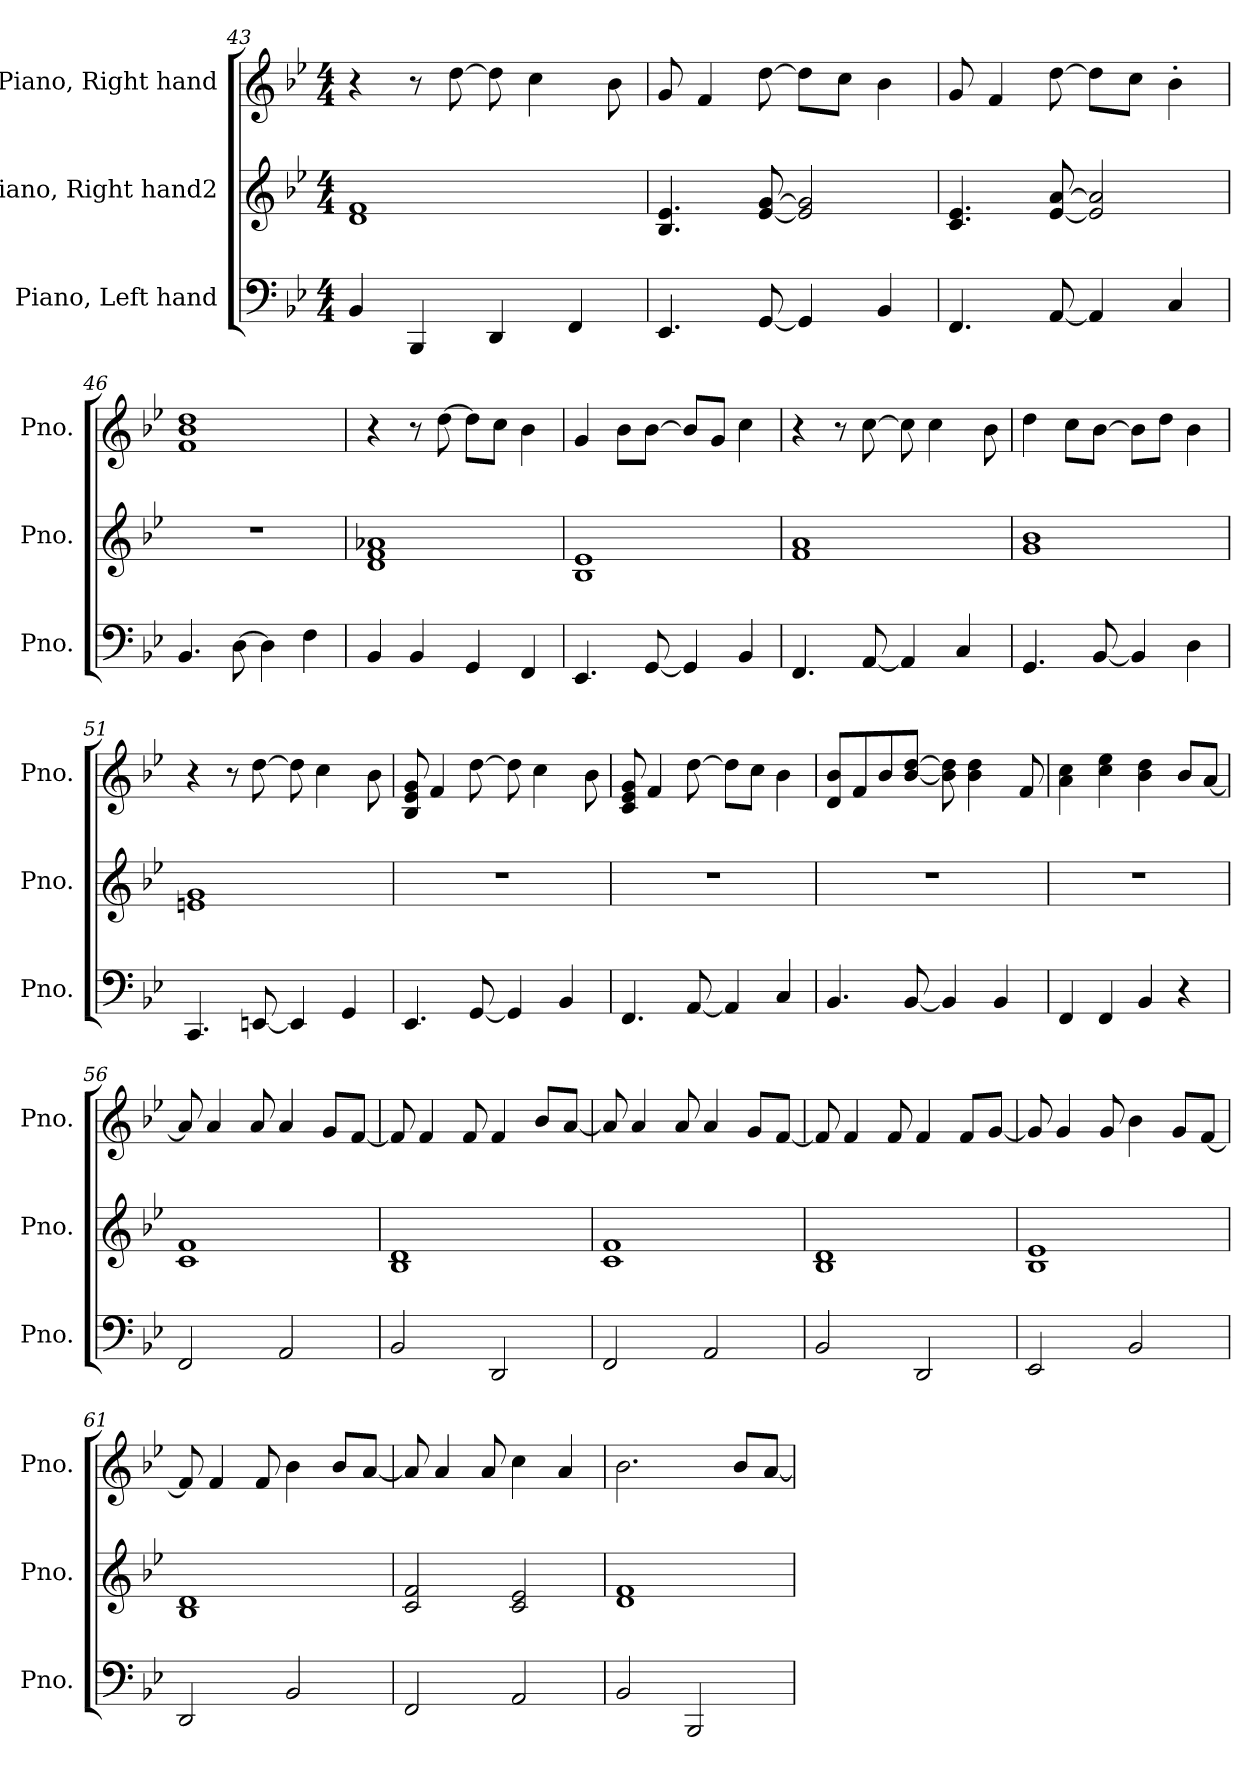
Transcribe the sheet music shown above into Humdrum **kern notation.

**kern	**kern	**kern
*part3	*part2	*part1
*staff3	*staff2	*staff1
*I"Piano, Left hand	*I"Piano, Right hand2	*I"Piano, Right hand
*I'Pno.	*I'Pno.	*I'Pno.
*clefF4	*clefG2	*clefG2
*k[b-e-]	*k[b-e-]	*k[b-e-]
*M4/4	*M4/4	*M4/4
=43	=43	=43
4BB-/	1d 1f	4r
4BBB-/	.	8r
.	.	[8dd\
4DD/	.	8dd\]
.	.	4cc\
4FF/	.	.
.	.	8b-\
=44	=44	=44
4.EE-/	4.B-/ 4.e-/	8g/
.	.	4f/
[8GG/	[8e-/ [8g/	[8dd\
4GG/]	2e-/] 2g/]	8dd\L]
.	.	8cc\J
4BB-/	.	4b-\
!!LO:PB:g=z
=45	=45	=45
4.FF/	4.c/ 4.e-/	8g/
.	.	4f/
[8AA/	[8e-/ [8a/	[8dd\
4AA/]	2e-/] 2a/]	8dd\L]
.	.	8cc\J
4C/	.	4b-'\
=46	=46	=46
4.BB-/	1r	1f 1b- 1dd
[8D\	.	.
4D\]	.	.
4F\	.	.
=47	=47	=47
4BB-/	1d 1f 1a-X	4r
4BB-/	.	8r
.	.	[8dd\
4GG/	.	8dd\L]
.	.	8cc\J
4FF/	.	4b-\
=48	=48	=48
4.EE-/	1B- 1e-	4g/
.	.	8b-\L
[8GG/	.	[8b-\J
4GG/]	.	8b-/L]
.	.	8g/J
4BB-/	.	4cc\
=49	=49	=49
4.FF/	1f 1a	4r
.	.	8r
[8AA/	.	[8cc\
4AA/]	.	8cc\]
.	.	4cc\
4C/	.	.
.	.	8b-\
=50	=50	=50
4.GG/	1g 1b-	4dd\
.	.	8cc\L
[8BB-/	.	[8b-\J
4BB-/]	.	8b-\L]
.	.	8dd\J
4D\	.	4b-\
!!LO:LB:g=z
=51	=51	=51
4.CC/	1en 1g	4r
.	.	8r
[8EEn/	.	[8dd\
4EE/]	.	8dd\]
.	.	4cc\
4GG/	.	.
.	.	8b-\
=52	=52	=52
4.EE-/	1r	8B-/ 8e-/ 8g/
.	.	4f/
[8GG/	.	[8dd\
4GG/]	.	8dd\]
.	.	4cc\
4BB-/	.	.
.	.	8b-\
=53	=53	=53
4.FF/	1r	8c/ 8e-/ 8g/
.	.	4f/
[8AA/	.	[8dd\
4AA/]	.	8dd\L]
.	.	8cc\J
4C/	.	4b-\
=54	=54	=54
4.BB-/	1r	8d/ 8b-/L
.	.	8f/
.	.	8b-/
[8BB-/	.	[8b-/ [8dd/J
4BB-/]	.	8b-\] 8dd\]
.	.	4b-\ 4dd\
4BB-/	.	.
.	.	8f/
=55	=55	=55
4FF/	1r	4a\ 4cc\
4FF/	.	4cc\ 4ee-\
4BB-/	.	4b-\ 4dd\
4r	.	8b-/L
.	.	[8a/J
!!LO:LB:g=z
=56	=56	=56
2FF/	1c 1f	8a/]
.	.	4a/
.	.	8a/
2AA/	.	4a/
.	.	8g/L
.	.	[8f/J
=57	=57	=57
2BB-/	1B- 1d	8f/]
.	.	4f/
.	.	8f/
2DD/	.	4f/
.	.	8b-/L
.	.	[8a/J
=58	=58	=58
2FF/	1c 1f	8a/]
.	.	4a/
.	.	8a/
2AA/	.	4a/
.	.	8g/L
.	.	[8f/J
=59	=59	=59
2BB-/	1B- 1d	8f/]
.	.	4f/
.	.	8f/
2DD/	.	4f/
.	.	8f/L
.	.	[8g/J
=60	=60	=60
2EE-/	1B- 1e-	8g/]
.	.	4g/
.	.	8g/
2BB-/	.	4b-\
.	.	8g/L
.	.	[8f/J
!!LO:LB:g=z
=61	=61	=61
2DD/	1B- 1d	8f/]
.	.	4f/
.	.	8f/
2BB-/	.	4b-\
.	.	8b-/L
.	.	[8a/J
=62	=62	=62
2FF/	2c/ 2f/	8a/]
.	.	4a/
.	.	8a/
2AA/	2c/ 2e-/	4cc\
.	.	4a/
=63	=63	=63
2BB-/	1d 1f	2.b-\
2BBB-/	.	.
.	.	8b-/L
.	.	[8a/J
=	=	=
*-	*-	*-
